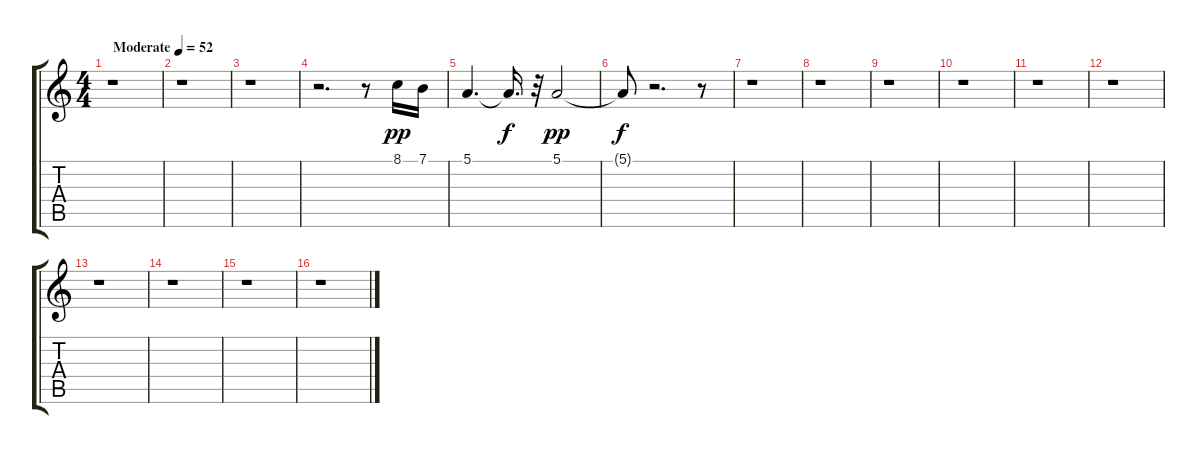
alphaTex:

\track "" {instrument flute}
\staff {score tabs}
\tuning (E4 B3 G3 D3 A2 E2) {hide}
\ts (4 4)
\tempo (52 "Moderate")
\clef g2
\ks c
r.1{dy pp instrument flute} |
r.1 |
r.1 |
r.2{d} r.8 8.1.16 7.1.16 |
5.1.4{d} 5.1{t}.16{d dy f} r.32 5.1.2{dy pp} |
5.1{t}.8{dy f} r.2{d} r.8 |
r.1 |
r.1 |
r.1 |
r.1 |
r.1 |
r.1 |
r.1 |
r.1 |
r.1 |
r.1
